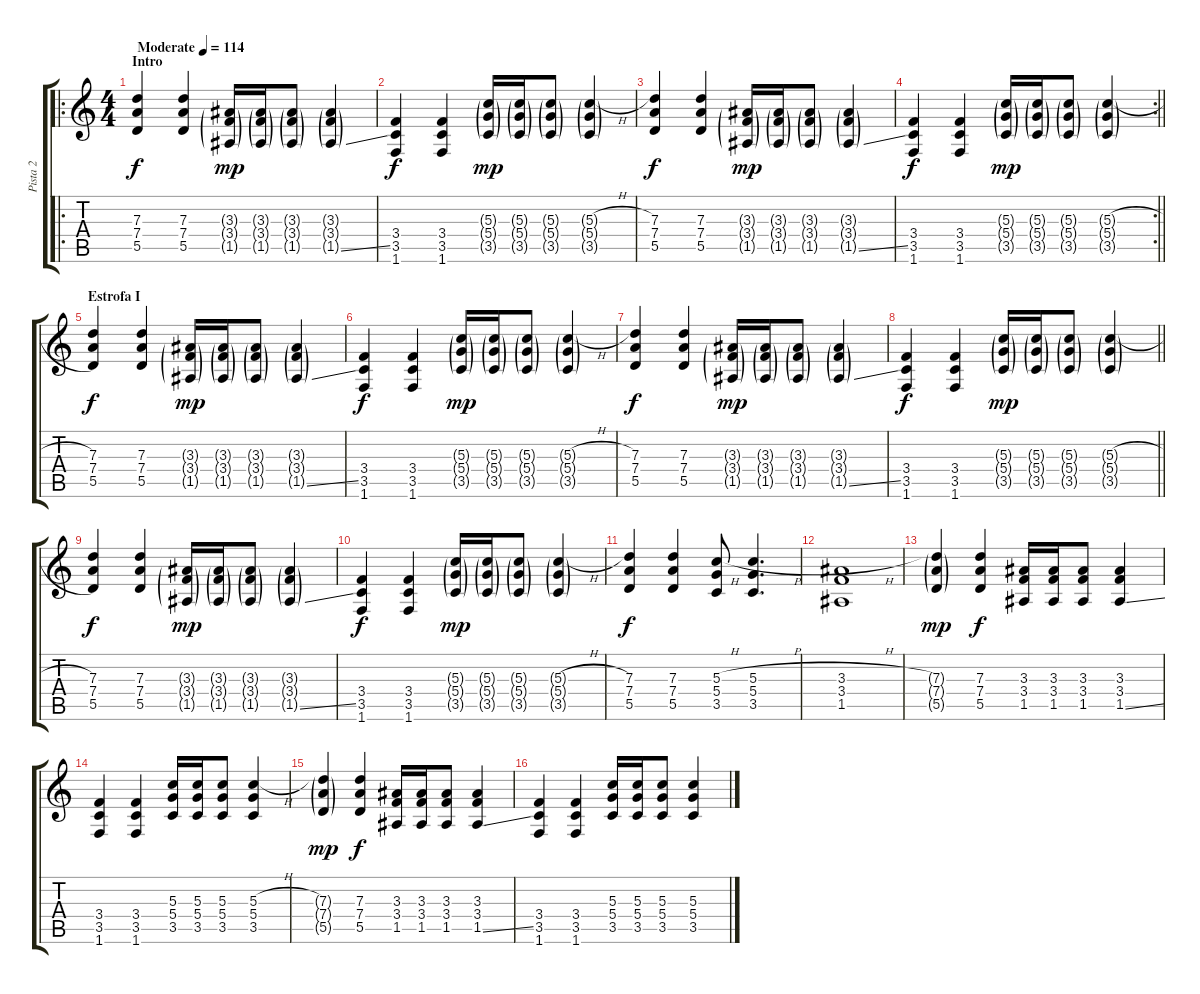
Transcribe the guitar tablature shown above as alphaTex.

\track ("Pista 2" "Pista 2") {instrument distortionguitar}
\staff {score tabs}
\tuning (E4 B3 G3 D3 A2 E2) {hide}
\ro
\ts (4 4)
\section ("" "Intro")
\tempo (114 "Moderate")
\clef g2
\ks c
(7.3 7.4 5.5).4{dy f instrument distortionguitar} (7.3 7.4 5.5).4 (3.3{g} 3.4{g} 1.5{g}).16{dy mp} (3.3{g} 3.4{g} 1.5{g}).16 (3.3{g} 3.4{g} 1.5{g}).8 (3.3{g} 3.4{g} 1.5{ss g}).4 |
(3.4 3.5 1.6).4{dy f} (3.4 3.5 1.6).4 (5.3{g} 5.4{g} 3.5{g}).16{dy mp} (5.3{g} 5.4{g} 3.5{g}).16 (5.3{g} 5.4{g} 3.5{g}).8 (5.3{h g} 5.4{g} 3.5{g}).4 |
(7.3 7.4 5.5).4{dy f} (7.3 7.4 5.5).4 (3.3{g} 3.4{g} 1.5{g}).16{dy mp} (3.3{g} 3.4{g} 1.5{g}).16 (3.3{g} 3.4{g} 1.5{g}).8 (3.3{g} 3.4{g} 1.5{ss g}).4 |
\rc 2
\barLineRight lightlight
(3.4 3.5 1.6).4{dy f} (3.4 3.5 1.6).4 (5.3{g} 5.4{g} 3.5{g}).16{dy mp} (5.3{g} 5.4{g} 3.5{g}).16 (5.3{g} 5.4{g} 3.5{g}).8 (5.3{h g} 5.4{g} 3.5{g}).4 |
\section ("" "Estrofa I")
(7.3 7.4 5.5).4{dy f} (7.3 7.4 5.5).4 (3.3{g} 3.4{g} 1.5{g}).16{dy mp} (3.3{g} 3.4{g} 1.5{g}).16 (3.3{g} 3.4{g} 1.5{g}).8 (3.3{g} 3.4{g} 1.5{ss g}).4 |
(3.4 3.5 1.6).4{dy f} (3.4 3.5 1.6).4 (5.3{g} 5.4{g} 3.5{g}).16{dy mp} (5.3{g} 5.4{g} 3.5{g}).16 (5.3{g} 5.4{g} 3.5{g}).8 (5.3{h g} 5.4{g} 3.5{g}).4 |
(7.3 7.4 5.5).4{dy f} (7.3 7.4 5.5).4 (3.3{g} 3.4{g} 1.5{g}).16{dy mp} (3.3{g} 3.4{g} 1.5{g}).16 (3.3{g} 3.4{g} 1.5{g}).8 (3.3{g} 3.4{g} 1.5{ss g}).4 |
\barLineRight lightlight
(3.4 3.5 1.6).4{dy f} (3.4 3.5 1.6).4 (5.3{g} 5.4{g} 3.5{g}).16{dy mp} (5.3{g} 5.4{g} 3.5{g}).16 (5.3{g} 5.4{g} 3.5{g}).8 (5.3{h g} 5.4{g} 3.5{g}).4 |
(7.3 7.4 5.5).4{dy f} (7.3 7.4 5.5).4 (3.3{g} 3.4{g} 1.5{g}).16{dy mp} (3.3{g} 3.4{g} 1.5{g}).16 (3.3{g} 3.4{g} 1.5{g}).8 (3.3{g} 3.4{g} 1.5{ss g}).4 |
(3.4 3.5 1.6).4{dy f} (3.4 3.5 1.6).4 (5.3{g} 5.4{g} 3.5{g}).16{dy mp} (5.3{g} 5.4{g} 3.5{g}).16 (5.3{g} 5.4{g} 3.5{g}).8 (5.3{h g} 5.4{g} 3.5{g}).4 |
(7.3 7.4 5.5).4{dy f volume 11} (7.3 7.4 5.5).4 (5.3{h} 5.4 3.5).8 (5.3{h} 5.4 3.5).4{d} |
(3.3{h} 3.4 1.5).1 |
(7.3{g} 7.4{g} 5.5{g}).4{dy mp volume 9} (7.3 7.4 5.5).4{dy f} (3.3 3.4 1.5).16 (3.3 3.4 1.5).16 (3.3 3.4 1.5).8 (3.3 3.4 1.5{ss}).4 |
(3.4 3.5 1.6).4 (3.4 3.5 1.6).4 (5.3 5.4 3.5).16 (5.3 5.4 3.5).16 (5.3 5.4 3.5).8 (5.3{h} 5.4 3.5).4 |
(7.3{g} 7.4{g} 5.5{g}).4{dy mp} (7.3 7.4 5.5).4{dy f} (3.3 3.4 1.5).16 (3.3 3.4 1.5).16 (3.3 3.4 1.5).8 (3.3 3.4 1.5{ss}).4 |
(3.4 3.5 1.6).4 (3.4 3.5 1.6).4 (5.3 5.4 3.5).16 (5.3 5.4 3.5).16 (5.3 5.4 3.5).8 (5.3{h} 5.4 3.5).4
